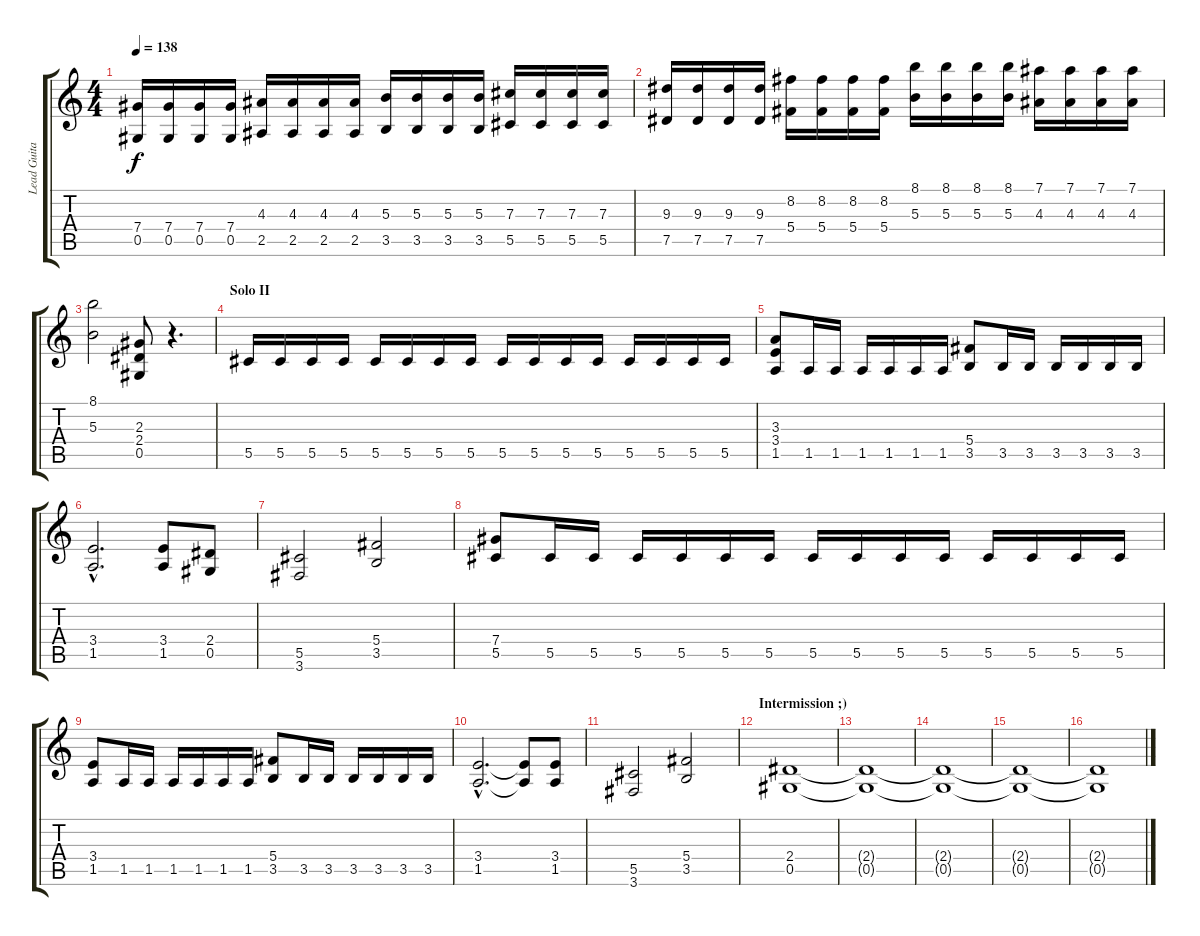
\track ("Lead Guitar II" "Lead Guita") {instrument distortionguitar}
\staff {score tabs}
\tuning (Eb4 Bb3 Gb3 Db3 Ab2 Eb2) {hide}
\ts (4 4)
\tempo 138
\clef g2
\ks c
(7.4 0.5).16{dy f} (7.4 0.5).16 (7.4 0.5).16 (7.4 0.5).16 (4.3 2.5).16 (4.3 2.5).16 (4.3 2.5).16 (4.3 2.5).16 (5.3 3.5).16 (5.3 3.5).16 (5.3 3.5).16 (5.3 3.5).16 (7.3 5.5).16 (7.3 5.5).16 (7.3 5.5).16 (7.3 5.5).16 |
(9.3 7.5).16 (9.3 7.5).16 (9.3 7.5).16 (9.3 7.5).16 (8.2 5.4).16 (8.2 5.4).16 (8.2 5.4).16 (8.2 5.4).16 (8.1 5.3).16 (8.1 5.3).16 (8.1 5.3).16 (8.1 5.3).16 (7.1 4.3).16 (7.1 4.3).16 (7.1 4.3).16 (7.1 4.3).16 |
(8.1 5.3).2 (2.3 2.4 0.5).8 r.4{d} |
\section ("" "Solo II")
5.5.16 5.5.16 5.5.16 5.5.16 5.5.16 5.5.16 5.5.16 5.5.16 5.5.16 5.5.16 5.5.16 5.5.16 5.5.16 5.5.16 5.5.16 5.5.16 |
(3.3 3.4 1.5).8 1.5.16 1.5.16 1.5.16 1.5.16 1.5.16 1.5.16 (5.4 3.5).8 3.5.16 3.5.16 3.5.16 3.5.16 3.5.16 3.5.16 |
(3.4{hac} 1.5{hac}).2{d} (3.4 1.5).8 (2.4 0.5).8 |
(5.5 3.6).2 (5.4 3.5).2 |
(7.4 5.5).8 5.5.16 5.5.16 5.5.16 5.5.16 5.5.16 5.5.16 5.5.16 5.5.16 5.5.16 5.5.16 5.5.16 5.5.16 5.5.16 5.5.16 |
(3.4 1.5).8 1.5.16 1.5.16 1.5.16 1.5.16 1.5.16 1.5.16 (5.4 3.5).8 3.5.16 3.5.16 3.5.16 3.5.16 3.5.16 3.5.16 |
(3.4{hac} 1.5{hac}).2{d} (3.4{t} 1.5{t}).8 (3.4 1.5).8 |
(5.5 3.6).2 (5.4 3.5).2 |
\section ("" "Intermission ;)")
(2.4 0.5).1 |
(2.4{t} 0.5{t}).1 |
(2.4{t} 0.5{t}).1 |
(2.4{t} 0.5{t}).1 |
(2.4{t} 0.5{t}).1
